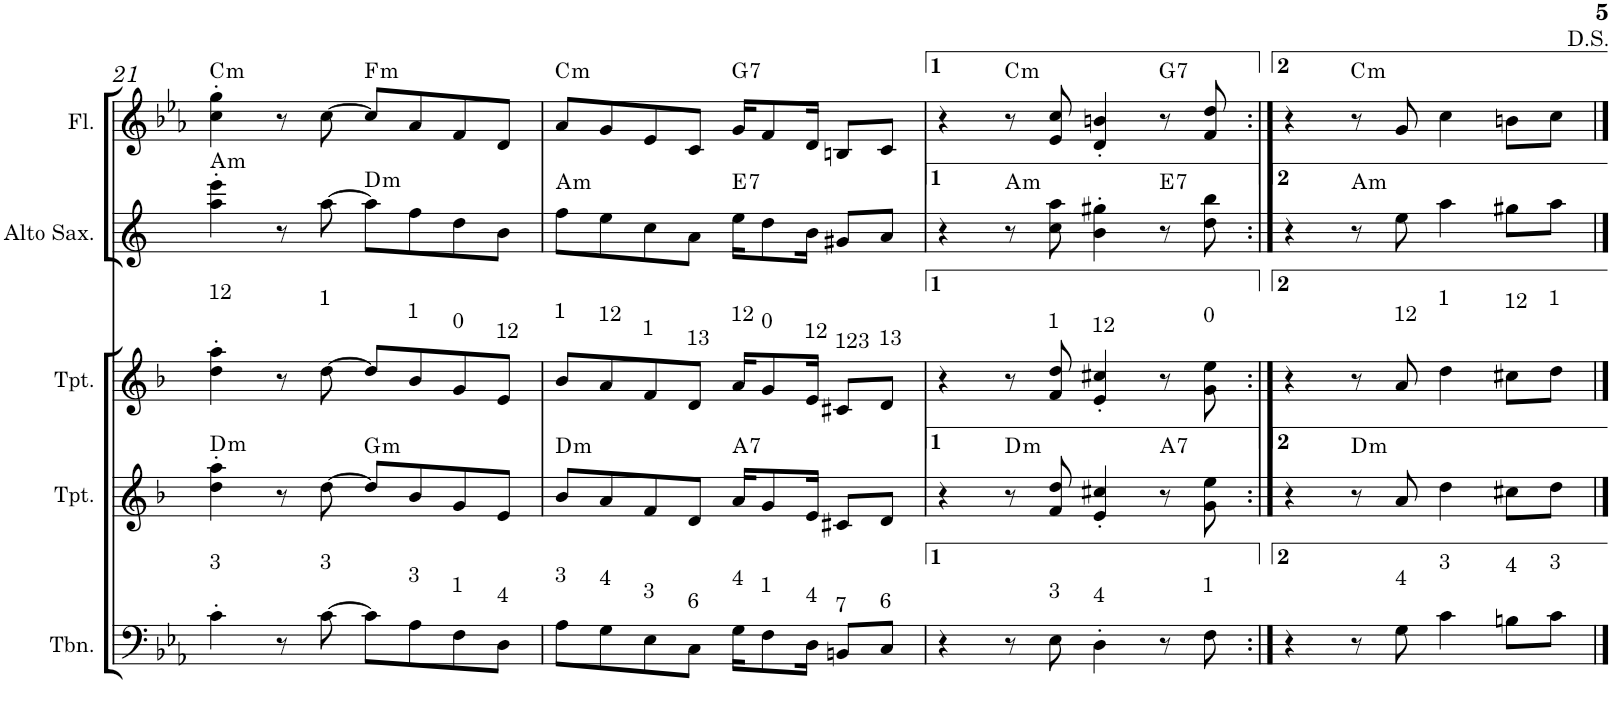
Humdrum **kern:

**kern	**kern	**harte	**kern	**kern	**harte	**kern	**harte
*part5	*part4	*part4	*part3	*part2	*part2	*part1	*part1
*staff5	*staff4	*	*staff3	*staff2	*	*staff1	*
*I"C clavF	*I"Bb	*	*I"Bb - Pirata	*I"Eb	*	*I"C clavG	*
!!LO:PB:g=z
*clefF4	*clefG2	*	*clefG2	*clefG2	*	*clefG2	*
*	*Trd1c2	*	*Trd1c2	*Trd5c9	*	*	*
*k[b-e-a-]	*k[b-]	*	*k[b-]	*k[]	*	*k[b-e-a-]	*
*E-:	*F:	*	*F:	*	*	*E-:	*
*M4/4	*M4/4	*	*M4/4	*M4/4	*	*M4/4	*
=21	=21	=21	=21	=21	=21	=21	=21
!	!	!	!LO:TX:a:t=12	!	!	!	!
!LO:TX:a:t=3	!	!LO:H:kt=m	!	!	!LO:H:kt=m	!	!LO:H:kt=m
4c'\	4dd\' 4aa\'	D:min	4dd\' 4aa\'	4aa\' 4eee\'	A:min	4cc\' 4gg\'	C:min
8r	8r	.	8r	8r	.	8r	.
!	!	!	!LO:TX:a:t=1	!	!	!	!
!LO:TX:a:t=3	!	!	!	!	!	!	!
[>8c\	[>8dd\	.	[>8dd\	[>8aa\	.	[>8cc\	.
!	!	!LO:H:kt=m	!	!	!LO:H:kt=m	!	!LO:H:kt=m
8c\L]	8dd/L]	G:min	8dd/L]	8aa\L]	D:min	8cc/L]	F:min
!	!	!	!LO:TX:a:t=1	!	!	!	!
!LO:TX:a:t=3	!	!	!	!	!	!	!
8A-\	8b-/	.	8b-/	8ff\	.	8a-/	.
!	!	!	!LO:TX:a:t=0	!	!	!	!
!LO:TX:a:t=1	!	!	!	!	!	!	!
8F\	8g/	.	8g/	8dd\	.	8f/	.
!	!	!	!LO:TX:a:t=12	!	!	!	!
!LO:TX:a:t=4	!	!	!	!	!	!	!
8D\J	8e/J	.	8e/J	8b\J	.	8d/J	.
=22	=22	=22	=22	=22	=22	=22	=22
!	!	!	!LO:TX:a:t=1	!	!	!	!
!LO:TX:a:t=3	!	!LO:H:kt=m	!	!	!LO:H:kt=m	!	!LO:H:kt=m
8A-\L	8b-/L	D:min	8b-/L	8ff\L	A:min	8a-/L	C:min
!	!	!	!LO:TX:a:t=12	!	!	!	!
!LO:TX:a:t=4	!	!	!	!	!	!	!
8G\	8a/	.	8a/	8ee\	.	8g/	.
!	!	!	!LO:TX:a:t=1	!	!	!	!
!LO:TX:a:t=3	!	!	!	!	!	!	!
8E-\	8f/	.	8f/	8cc\	.	8e-/	.
!	!	!	!LO:TX:a:t=13	!	!	!	!
!LO:TX:a:t=6	!	!	!	!	!	!	!
8C\J	8d/J	.	8d/J	8a\J	.	8c/J	.
!	!	!	!LO:TX:a:t=12	!	!	!	!
!LO:TX:a:t=4	!	!LO:H:kt=7	!	!	!LO:H:kt=7	!	!LO:H:kt=7
16G\KL	16a/KL	A:7	16a/KL	16ee\KL	E:7	16g/KL	G:7
!	!	!	!LO:TX:a:t=0	!	!	!	!
!LO:TX:a:t=1	!	!	!	!	!	!	!
8F\	8g/	.	8g/	8dd\	.	8f/	.
!	!	!	!LO:TX:a:t=12	!	!	!	!
!LO:TX:a:t=4	!	!	!	!	!	!	!
16D\Jk	16e/Jk	.	16e/Jk	16b\Jk	.	16d/Jk	.
!	!	!	!LO:TX:a:t=123	!	!	!	!
!LO:TX:a:t=7	!	!	!	!	!	!	!
8BBn/L	8c#X/L	.	8c#X/L	8g#X/L	.	8Bn/L	.
!	!	!	!LO:TX:a:t=13	!	!	!	!
!LO:TX:a:t=6	!	!	!	!	!	!	!
8C/J	8d/J	.	8d/J	8a/J	.	8c/J	.
=23	=23	=23	=23	=23	=23	=23	=23
4r	4r	.	4r	4r	.	4r	.
!	!	!LO:H:kt=m	!	!	!LO:H:kt=m	!	!LO:H:kt=m
8r	8r	D:min	8r	8r	A:min	8r	C:min
!	!	!	!LO:TX:a:t=1	!	!	!	!
!LO:TX:a:t=3	!	!	!	!	!	!	!
8E-\	8f/ 8dd/	.	8f/ 8dd/	8cc\ 8aa\	.	8e-/ 8cc/	.
!	!	!	!LO:TX:a:t=12	!	!	!	!
!LO:TX:a:t=4	!	!	!	!	!	!	!
4D'\	4e/' 4cc#X/'	.	4e/' 4cc#X/'	4b\' 4gg#X\'	.	4d/' 4bn/'	.
!	!	!LO:H:kt=7	!	!	!LO:H:kt=7	!	!LO:H:kt=7
8r	8r	A:7	8r	8r	E:7	8r	G:7
!	!	!	!LO:TX:a:t=0	!	!	!	!
!LO:TX:a:t=1	!	!	!	!	!	!	!
8F\	8g\ 8ee\	.	8g\ 8ee\	8dd\ 8bb\	.	8f/ 8dd/	.
=24:|!	=24:|!	=24:|!	=24:|!	=24:|!	=24:|!	=24:|!	=24:|!
4r	4r	.	4r	4r	.	4r	.
!	!	!LO:H:kt=m	!	!	!LO:H:kt=m	!	!LO:H:kt=m
8r	8r	D:min	8r	8r	A:min	8r	C:min
!	!	!	!LO:TX:a:t=12	!	!	!	!
!LO:TX:a:t=4	!	!	!	!	!	!	!
8G\	8a/	.	8a/	8ee\	.	8g/	.
!	!	!	!LO:TX:a:t=1	!	!	!	!
!LO:TX:a:t=3	!	!	!	!	!	!	!
4c\	4dd\	.	4dd\	4aa\	.	4cc\	.
!	!	!	!LO:TX:a:t=12	!	!	!	!
!LO:TX:a:t=4	!	!	!	!	!	!	!
8Bn\L	8cc#X\L	.	8cc#X\L	8gg#X\L	.	8bn\L	.
!	!	!	!LO:TX:a:t=1	!	!	!	!
!LO:TX:a:t=3	!	!	!	!	!	!	!
8c\J	8dd\J	.	8dd\J	8aa\J	.	8cc\J	.
==	==	==	==	==	==	==	==
*-	*-	*-	*-	*-	*-	*-	*-
